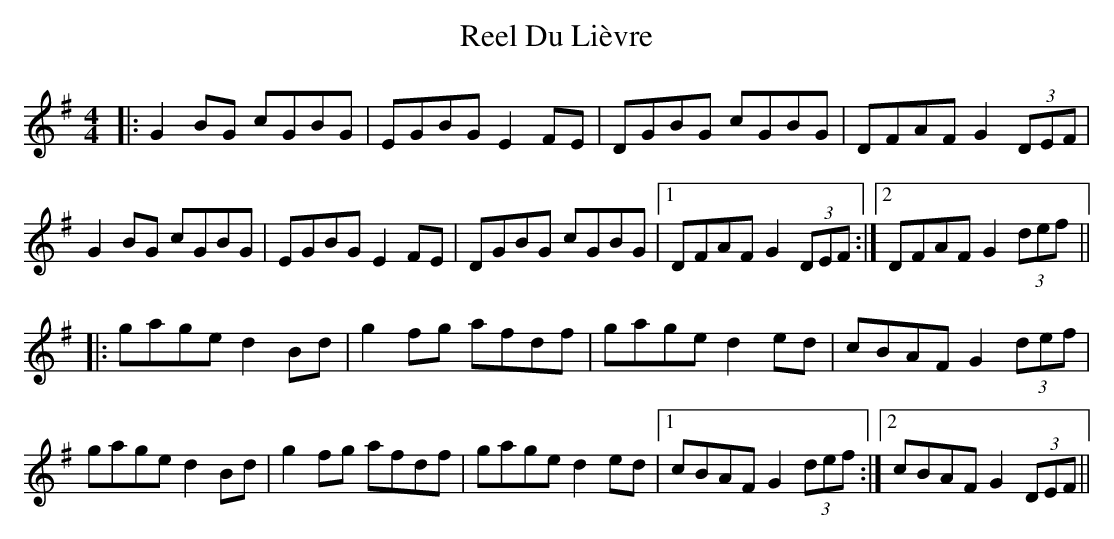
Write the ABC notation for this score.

X:1
T: Reel Du Lièvre
M: 4/4
L: 1/8
K: Gmaj
|:G2BG cGBG | EGBG E2FE | DGBG cGBG | DFAF G2 (3DEF |
G2BG cGBG | EGBG E2FE | DGBG cGBG |1 DFAF G2 (3DEF :|2 DFAF G2 (3def ||
|: gage d2Bd | g2fg afdf | gage d2ed | cBAF G2 (3def |
gage d2Bd | g2fg afdf | gage d2ed |1 cBAF G2 (3def :|2 cBAF G2 (3DEF ||
